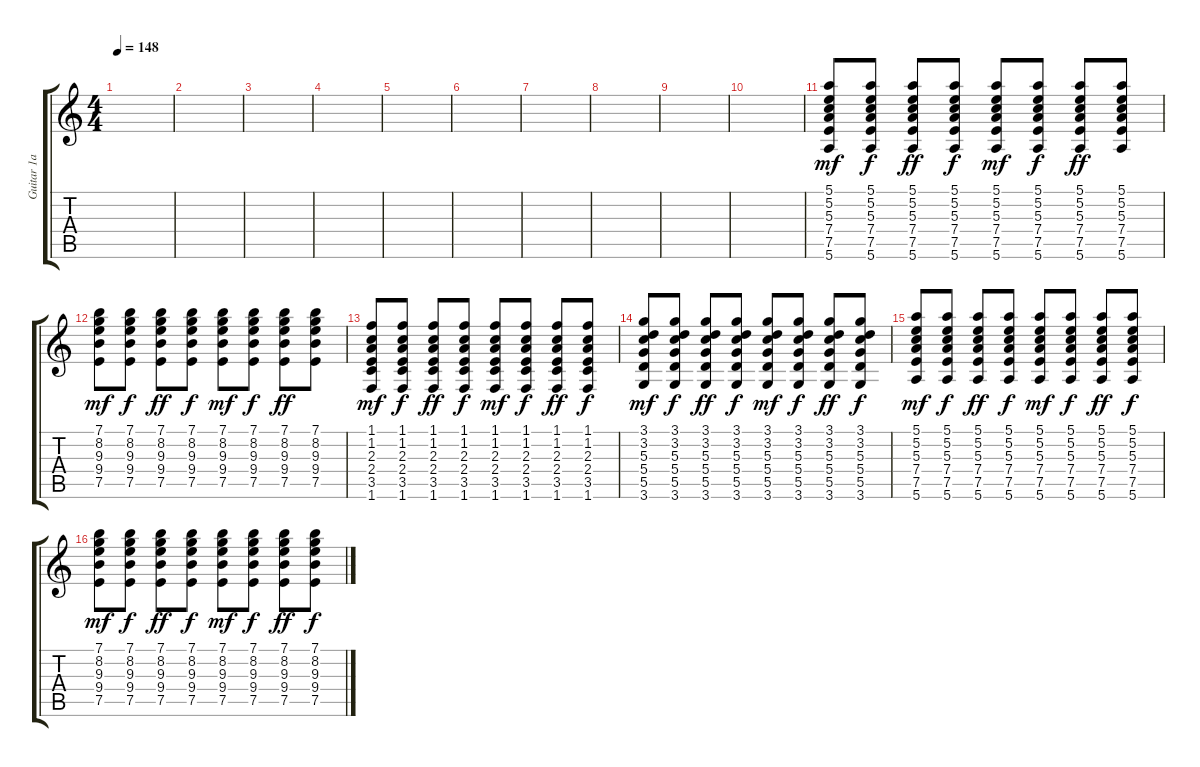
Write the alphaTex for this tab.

\track ("Guitar 1a" "Guitar 1a") {instrument acousticguitarsteel}
\staff {score tabs}
\tuning (E4 B3 G3 D3 A2 E2) {hide}
\ts (4 4)
\tempo 148
\clef g2
\ks c
|
|
|
|
|
|
|
|
|
|
(5.1 5.2 5.3 7.4 7.5 5.6).8{dy mf} (5.1 5.2 5.3 7.4 7.5 5.6).8{dy f} (5.1 5.2 5.3 7.4 7.5 5.6).8{dy ff} (5.1 5.2 5.3 7.4 7.5 5.6).8{dy f} (5.1 5.2 5.3 7.4 7.5 5.6).8{dy mf} (5.1 5.2 5.3 7.4 7.5 5.6).8{dy f} (5.1 5.2 5.3 7.4 7.5 5.6).8{dy ff} (5.1 5.2 5.3 7.4 7.5 5.6).8 |
(7.1 8.2 9.3 9.4 7.5).8{dy mf} (7.1 8.2 9.3 9.4 7.5).8{dy f} (7.1 8.2 9.3 9.4 7.5).8{dy ff} (7.1 8.2 9.3 9.4 7.5).8{dy f} (7.1 8.2 9.3 9.4 7.5).8{dy mf} (7.1 8.2 9.3 9.4 7.5).8{dy f} (7.1 8.2 9.3 9.4 7.5).8{dy ff} (7.1 8.2 9.3 9.4 7.5).8 |
(1.1 1.2 2.3 2.4 3.5 1.6).8{dy mf} (1.1 1.2 2.3 2.4 3.5 1.6).8{dy f} (1.1 1.2 2.3 2.4 3.5 1.6).8{dy ff} (1.1 1.2 2.3 2.4 3.5 1.6).8{dy f} (1.1 1.2 2.3 2.4 3.5 1.6).8{dy mf} (1.1 1.2 2.3 2.4 3.5 1.6).8{dy f} (1.1 1.2 2.3 2.4 3.5 1.6).8{dy ff} (1.1 1.2 2.3 2.4 3.5 1.6).8{dy f} |
(3.1 3.2 5.3 5.4 5.5 3.6).8{dy mf} (3.1 3.2 5.3 5.4 5.5 3.6).8{dy f} (3.1 3.2 5.3 5.4 5.5 3.6).8{dy ff} (3.1 3.2 5.3 5.4 5.5 3.6).8{dy f} (3.1 3.2 5.3 5.4 5.5 3.6).8{dy mf} (3.1 3.2 5.3 5.4 5.5 3.6).8{dy f} (3.1 3.2 5.3 5.4 5.5 3.6).8{dy ff} (3.1 3.2 5.3 5.4 5.5 3.6).8{dy f} |
(5.1 5.2 5.3 7.4 7.5 5.6).8{dy mf} (5.1 5.2 5.3 7.4 7.5 5.6).8{dy f} (5.1 5.2 5.3 7.4 7.5 5.6).8{dy ff} (5.1 5.2 5.3 7.4 7.5 5.6).8{dy f} (5.1 5.2 5.3 7.4 7.5 5.6).8{dy mf} (5.1 5.2 5.3 7.4 7.5 5.6).8{dy f} (5.1 5.2 5.3 7.4 7.5 5.6).8{dy ff} (5.1 5.2 5.3 7.4 7.5 5.6).8{dy f} |
(7.1 8.2 9.3 9.4 7.5).8{dy mf} (7.1 8.2 9.3 9.4 7.5).8{dy f} (7.1 8.2 9.3 9.4 7.5).8{dy ff} (7.1 8.2 9.3 9.4 7.5).8{dy f} (7.1 8.2 9.3 9.4 7.5).8{dy mf} (7.1 8.2 9.3 9.4 7.5).8{dy f} (7.1 8.2 9.3 9.4 7.5).8{dy ff} (7.1 8.2 9.3 9.4 7.5).8{dy f}
